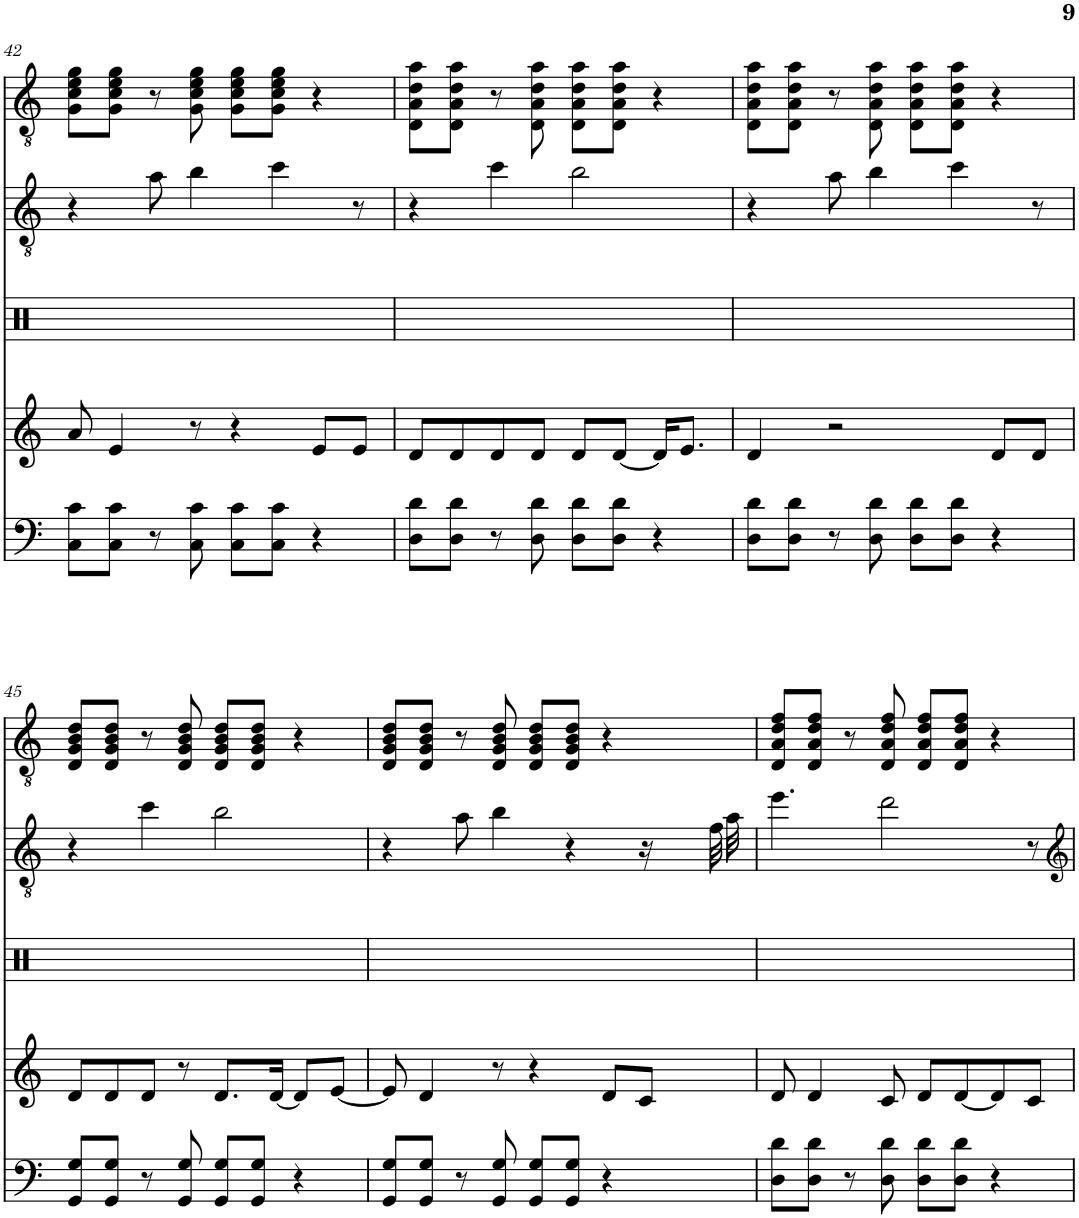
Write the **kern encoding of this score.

**kern	**kern	**kern	**kern	**kern
*part5	*part4	*part3	*part2	*part1
*staff5	*staff4	*staff3	*staff2	*staff1
*I"Voice	*I"Voice	*I"Voice	*I"Voice	*I"Voice
*I'V	*I'V	*I'V	*I'V	*I'V
!!LO:PB:g=z
*clefF4	*clefG2	*clefX	*clefGv2	*clefGv2
*k[]	*k[]	*k[]	*k[]	*k[]
*M4/4	*M4/4	*M4/4	*M4/4	*M4/4
=42	=42	=42	=42	=42
8C\ 8c\L	8a/	1ryy	4r	8G\ 8c\ 8e\ 8g\L
8C\ 8c\J	4e/	.	.	8G\ 8c\ 8e\ 8g\J
8r	.	.	8a\	8r
8C\ 8c\	8r	.	4b\	8G\ 8c\ 8e\ 8g\
8C\ 8c\L	4r	.	.	8G\ 8c\ 8e\ 8g\L
8C\ 8c\J	.	.	4cc\	8G\ 8c\ 8e\ 8g\J
4r	8e/L	.	.	4r
.	8e/J	.	8r	.
=43	=43	=43	=43	=43
8D\ 8d\L	8d/L	1ryy	4r	8D\ 8A\ 8d\ 8a\L
8D\ 8d\J	8d/	.	.	8D\ 8A\ 8d\ 8a\J
8r	8d/	.	4cc\	8r
8D\ 8d\	8d/J	.	.	8D\ 8A\ 8d\ 8a\
8D\ 8d\L	8d/L	.	2b\	8D\ 8A\ 8d\ 8a\L
8D\ 8d\J	[<8d/J	.	.	8D\ 8A\ 8d\ 8a\J
4r	16d/KL]	.	.	4r
.	8.e/J	.	.	.
=44	=44	=44	=44	=44
8D\ 8d\L	4d/	1ryy	4r	8D\ 8A\ 8d\ 8a\L
8D\ 8d\J	.	.	.	8D\ 8A\ 8d\ 8a\J
8r	2r	.	8a\	8r
8D\ 8d\	.	.	4b\	8D\ 8A\ 8d\ 8a\
8D\ 8d\L	.	.	.	8D\ 8A\ 8d\ 8a\L
8D\ 8d\J	.	.	4cc\	8D\ 8A\ 8d\ 8a\J
4r	8d/L	.	.	4r
.	8d/J	.	8r	.
!!LO:LB:g=z
=45	=45	=45	=45	=45
8GG/ 8G/L	8d/L	1ryy	4r	8D/ 8G/ 8B/ 8d/L
8GG/ 8G/J	8d/	.	.	8D/ 8G/ 8B/ 8d/J
8r	8d/J	.	4cc\	8r
8GG/ 8G/	8r	.	.	8D/ 8G/ 8B/ 8d/
8GG/ 8G/L	8.d/L	.	2b\	8D/ 8G/ 8B/ 8d/L
8GG/ 8G/J	.	.	.	8D/ 8G/ 8B/ 8d/J
.	[<16d/Jk	.	.	.
4r	8d/L]	.	.	4r
.	[<8e/J	.	.	.
=46	=46	=46	=46	=46
8GG/ 8G/L	8e/]	1ryy	4r	8D/ 8G/ 8B/ 8d/L
8GG/ 8G/J	4d/	.	.	8D/ 8G/ 8B/ 8d/J
8r	.	.	8a\	8r
8GG/ 8G/	8r	.	4b\	8D/ 8G/ 8B/ 8d/
8GG/ 8G/L	4r	.	.	8D/ 8G/ 8B/ 8d/L
8GG/ 8G/J	.	.	4r	8D/ 8G/ 8B/ 8d/J
4r	8d/L	.	.	4r
.	8c/J	.	16r	.
.	.	.	16ryy	.
8.ryy	8.ryy	8.ryy	8ryy	8.ryy
.	.	.	32f\	.
.	.	.	32a\	.
=47	=47	=47	=47	=47
8D\ 8d\L	8d/	1ryy	4.ee\	8D/ 8A/ 8d/ 8f/L
8D\ 8d\J	4d/	.	.	8D/ 8A/ 8d/ 8f/J
8r	.	.	.	8r
8D\ 8d\	8c/	.	8ryy	8D/ 8A/ 8d/ 8f/
8D\ 8d\L	8d/L	.	2dd\	8D/ 8A/ 8d/ 8f/L
8D\ 8d\J	[<8d/	.	.	8D/ 8A/ 8d/ 8f/J
4r	8d/]	.	.	4r
.	8c/J	.	.	.
8ryy	8ryy	8ryy	8r	8ryy
=	=	=	=	=
*-	*-	*-	*-	*-
